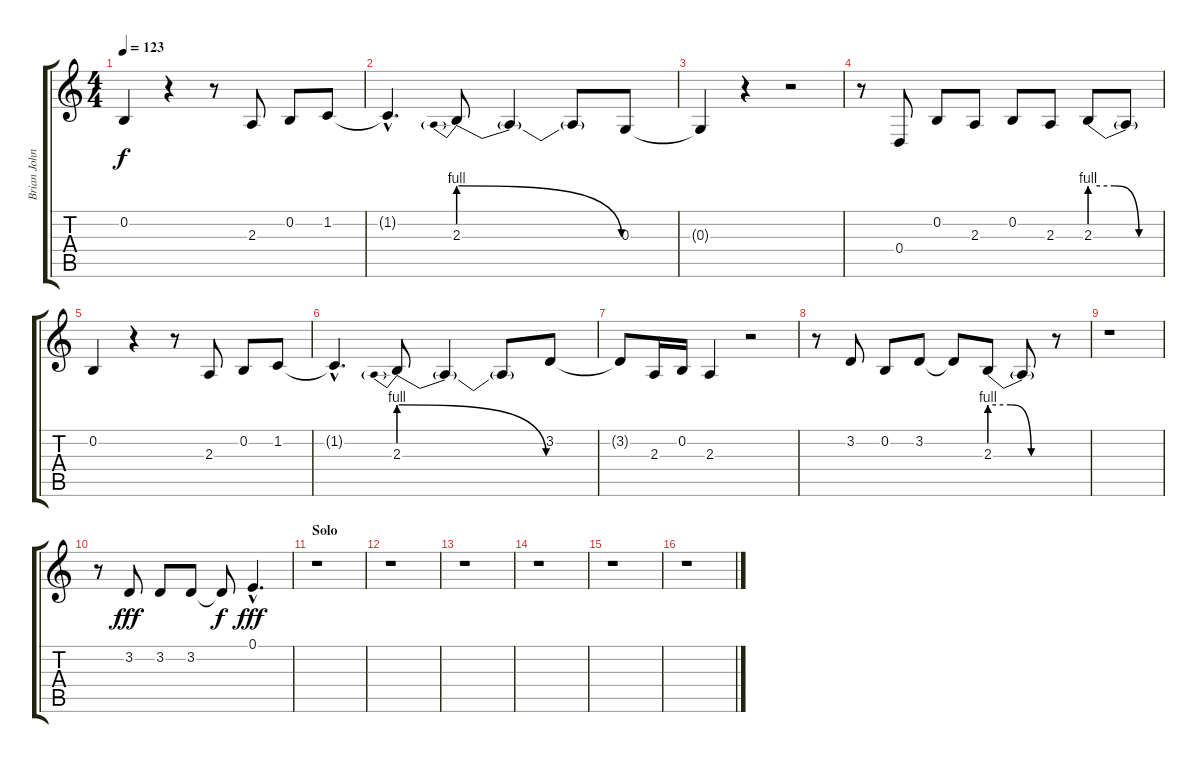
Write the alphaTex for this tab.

\track ("Brian Johnson (Vocals)" "Brian John") {instrument violin}
\staff {score tabs}
\tuning (E4 B3 G3 D3 A2 E2) {hide}
\ts (4 4)
\tempo 123
\clef g2
\ks c
0.2.4{dy f} r.4 r.8 2.3.8 0.2.8 1.2.8 |
1.2{hac t}.4{d} 2.3{be (prebendrelease 0 4 60 0)}.8 2.3{t}.4 2.3{t}.8 0.3.8 |
0.3{t}.4 r.4 r.2 |
r.8 0.4.8 0.2.8 2.3.8 0.2.8 2.3.8 2.3{be (custom 0 4 20 4 40 0 60 0)}.8 2.3{t}.8 |
0.2.4 r.4 r.8 2.3.8 0.2.8 1.2.8 |
1.2{hac t}.4{d} 2.3{be (prebendrelease 0 4 60 0)}.8 2.3{t}.4 2.3{t}.8 3.2.8 |
3.2{t}.8 2.3.16 0.2.16 2.3.4 r.2 |
r.8 3.2.8 0.2.8 3.2.8 3.2{t}.8 2.3{be (custom 0 4 20 4 40 0 60 0)}.8 2.3{t}.8 r.8 |
r.1 |
r.8 3.2.8{dy fff} 3.2.8 3.2.8 3.2{t}.8{dy f} 0.1{hac}.4{d dy fff} |
\section ("" "Solo")
r.1 |
r.1 |
r.1 |
r.1 |
r.1 |
r.1
